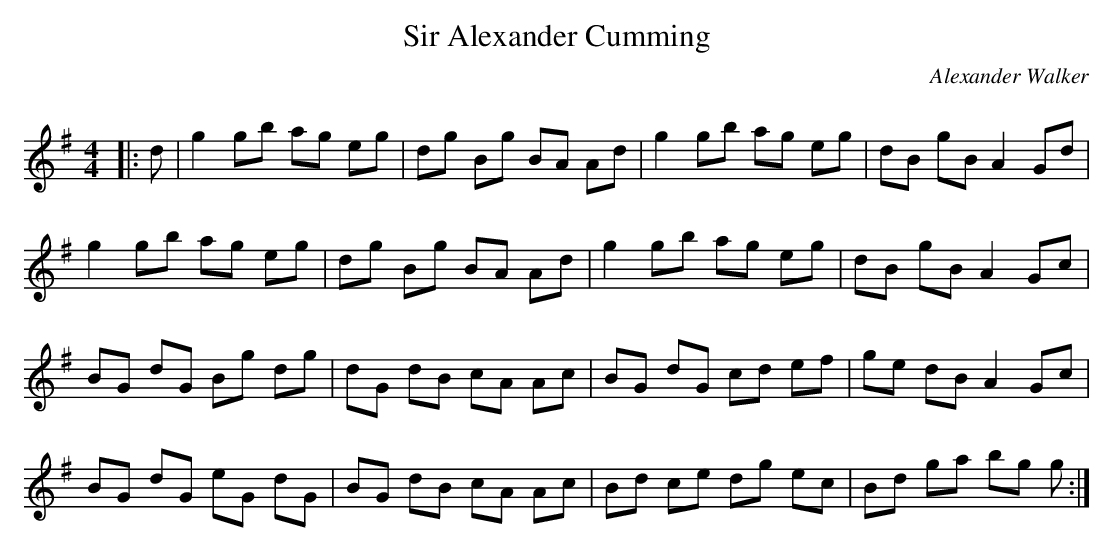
X:1
T: Sir Alexander Cumming
C:Alexander Walker
Q: 232
K:G
M:4/4
L:1/8
|:d|g2 gb ag eg|dg Bg BA Ad|g2 gb ag eg|dB gB A2 Gd|
g2 gb ag eg|dg Bg BA Ad|g2 gb ag eg|dB gB A2 Gc|
BG dG Bg dg|dG dB cA Ac|BG dG cd ef|ge dB A2 Gc|
BG dG eG dG|BG dB cA Ac|Bd ce dg ec|Bd ga bg g:|
